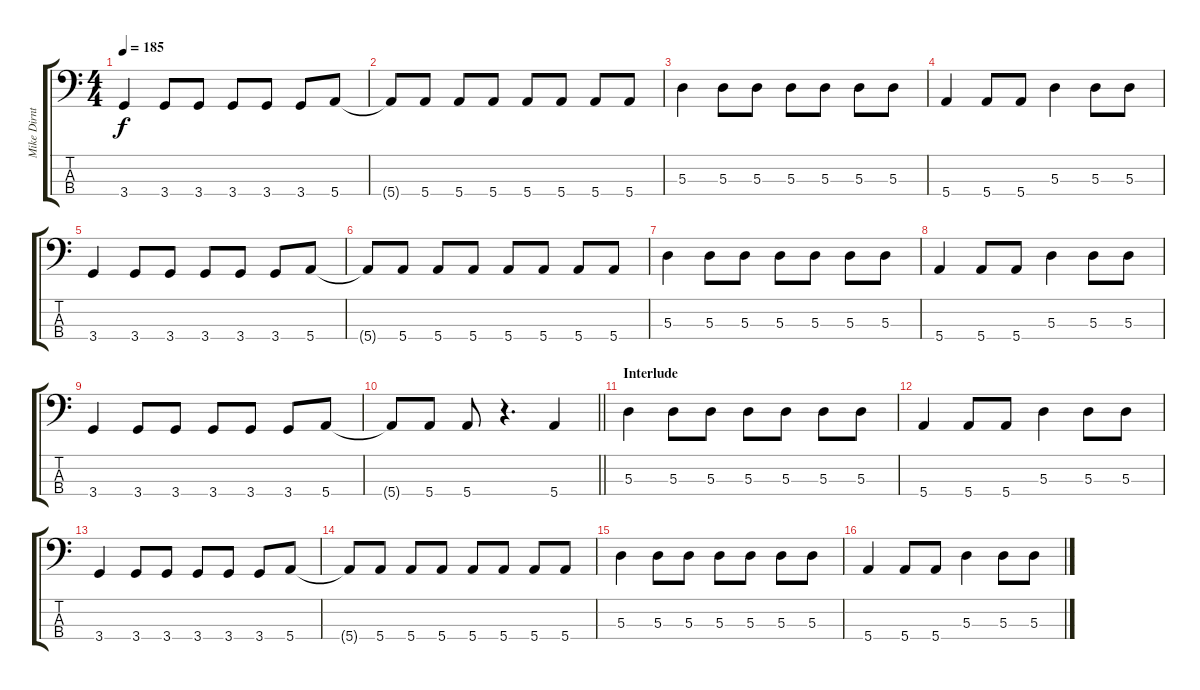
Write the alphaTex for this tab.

\track ("Mike Dirnt - Bass" "Mike Dirnt") {instrument electricbasspick}
\staff {score tabs}
\tuning (G2 D2 A1 E1) {hide}
\ts (4 4)
\tempo 185
\clef f4
\ks c
3.4.4{dy f} 3.4.8 3.4.8 3.4.8 3.4.8 3.4.8 5.4.8 |
5.4{t}.8 5.4.8 5.4.8 5.4.8 5.4.8 5.4.8 5.4.8 5.4.8 |
5.3.4 5.3.8 5.3.8 5.3.8 5.3.8 5.3.8 5.3.8 |
5.4.4 5.4.8 5.4.8 5.3.4 5.3.8 5.3.8 |
3.4.4 3.4.8 3.4.8 3.4.8 3.4.8 3.4.8 5.4.8 |
5.4{t}.8 5.4.8 5.4.8 5.4.8 5.4.8 5.4.8 5.4.8 5.4.8 |
5.3.4 5.3.8 5.3.8 5.3.8 5.3.8 5.3.8 5.3.8 |
5.4.4 5.4.8 5.4.8 5.3.4 5.3.8 5.3.8 |
3.4.4 3.4.8 3.4.8 3.4.8 3.4.8 3.4.8 5.4.8 |
\barLineRight lightlight
5.4{t}.8 5.4.8 5.4.8 r.4{d} 5.4.4 |
\section ("" "Interlude")
5.3.4 5.3.8 5.3.8 5.3.8 5.3.8 5.3.8 5.3.8 |
5.4.4 5.4.8 5.4.8 5.3.4 5.3.8 5.3.8 |
3.4.4 3.4.8 3.4.8 3.4.8 3.4.8 3.4.8 5.4.8 |
5.4{t}.8 5.4.8 5.4.8 5.4.8 5.4.8 5.4.8 5.4.8 5.4.8 |
5.3.4 5.3.8 5.3.8 5.3.8 5.3.8 5.3.8 5.3.8 |
5.4.4 5.4.8 5.4.8 5.3.4 5.3.8 5.3.8
